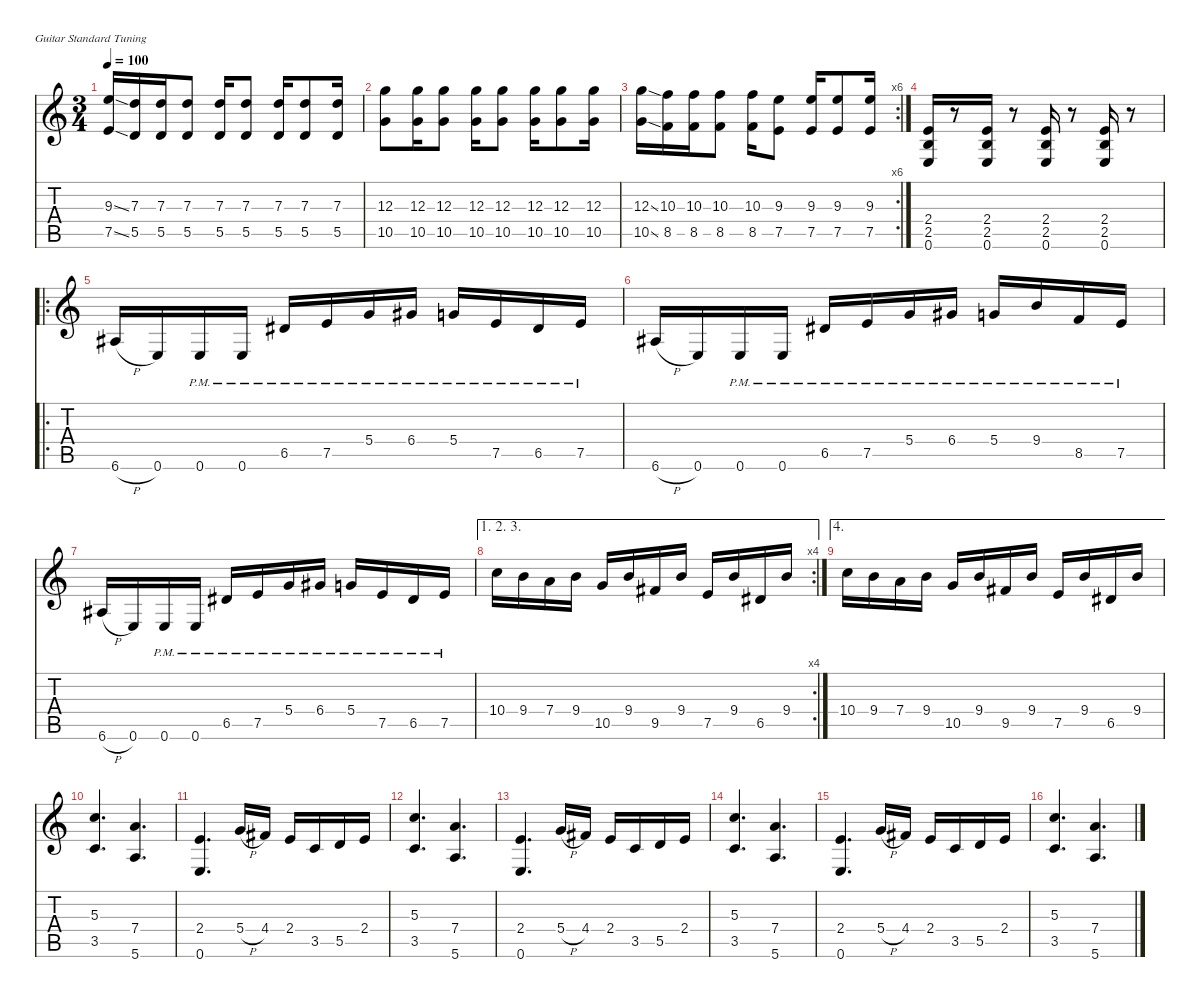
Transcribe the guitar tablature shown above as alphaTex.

\defaultSystemsLayout 4
\hideDynamics
\bracketExtendMode nobrackets
\singleTrackTrackNamePolicy hidden
\multiTrackTrackNamePolicy hidden
\firstSystemTrackNameMode fullname
\firstSystemTrackNameOrientation horizontal
\otherSystemsTrackNameOrientation horizontal
\track ("Guitar" "dist.guit.") {instrument distortionguitar}
\staff {score tabs}
\tuning (E4 B3 G3 D3 A2 E2)
\ts (3 4)
\tempo 100
\clef g2
\ks c
(9.3{ss} 7.5{ss}).16{dy f beam Up} (7.3 5.5).16{beam Up} (7.3 5.5).16{beam Up} (7.3 5.5).8{beam Up} (7.3 5.5).16{beam Up} (7.3 5.5).8{beam Up} (7.3 5.5).16{beam Up} (7.3 5.5).8{beam Up} (7.3 5.5).16{beam Up} |
(12.3 10.5).8{beam Down} (12.3 10.5).16{beam Down} (12.3 10.5).8{beam Down} (12.3 10.5).16{beam Down} (12.3 10.5).8{beam Down} (12.3 10.5).16{beam Down} (12.3 10.5).8{beam Down} (12.3 10.5).16{beam Down} |
\rc 6
(12.3{ss} 10.5{ss}).16{beam Down} (10.3 8.5).16{beam Down} (10.3 8.5).16{beam Down} (10.3 8.5).8{beam Down} (10.3 8.5).16{beam Down} (9.3 7.5).8{beam Down} (9.3 7.5).16{beam Up} (9.3 7.5).8{beam Up} (9.3 7.5).16{beam Up} |
(2.4 2.5 0.6).16{dy mp beam Up} r.8{beam Up} (2.4 2.5 0.6).16{beam Up} r.8{beam Up} (2.4 2.5 0.6).16{beam Up} r.8{beam Up} (2.4 2.5 0.6).16{beam Up} r.8{beam Up} |
\ro
6.6{h acc #}.16{dy f beam Up} 0.6.16{beam Up} 0.6{pm}.16{beam Up} 0.6{pm}.16{beam Up} 6.5{pm acc #}.16{beam Up} 7.5{pm}.16{beam Up} 5.4{pm}.16{beam Up} 6.4{pm acc #}.16{beam Up} 5.4{pm}.16{beam Up} 7.5{pm}.16{beam Up} 6.5{pm acc #}.16{beam Up} 7.5{pm}.16{beam Up} |
6.6{h acc #}.16{beam Up} 0.6.16{beam Up} 0.6{pm}.16{beam Up} 0.6{pm}.16{beam Up} 6.5{pm acc #}.16{beam Up} 7.5{pm}.16{beam Up} 5.4{pm}.16{beam Up} 6.4{pm acc #}.16{beam Up} 5.4{pm}.16{beam Up} 9.4{pm}.16{beam Up} 8.5{pm}.16{beam Up} 7.5{pm}.16{beam Up} |
6.6{h acc #}.16{beam Up} 0.6.16{beam Up} 0.6{pm}.16{beam Up} 0.6{pm}.16{beam Up} 6.5{pm acc #}.16{beam Up} 7.5{pm}.16{beam Up} 5.4{pm}.16{beam Up} 6.4{pm acc #}.16{beam Up} 5.4{pm}.16{beam Up} 7.5{pm}.16{beam Up} 6.5{pm acc #}.16{beam Up} 7.5{pm}.16{beam Up} |
\ae (1 2 3)
\rc 4
10.4.16{beam Down} 9.4.16{beam Down} 7.4.16{beam Down} 9.4.16{beam Down} 10.5.16{beam Up} 9.4.16{dy mf beam Up} 9.5{acc #}.16{dy f beam Up} 9.4.16{dy mf beam Up} 7.5.16{dy f beam Up} 9.4.16{dy mf beam Up} 6.5{acc #}.16{dy f beam Up} 9.4.16{dy mf beam Up} |
\ae 4
10.4.16{dy f beam Down} 9.4.16{beam Down} 7.4.16{beam Down} 9.4.16{beam Down} 10.5.16{beam Up} 9.4.16{dy mf beam Up} 9.5{acc #}.16{dy f beam Up} 9.4.16{dy mf beam Up} 7.5.16{dy f beam Up} 9.4.16{dy mf beam Up} 6.5{acc #}.16{dy f beam Up} 9.4.16{dy mf beam Up} |
(5.3 3.5).4{d beam Up} (7.4 5.6).4{d beam Up} |
(2.4 0.6).4{d beam Up} 5.4{h}.16{dy f beam Up} 4.4{acc #}.16{beam Up} 2.4.16{beam Up} 3.5.16{beam Up} 5.5.16{beam Up} 2.4.16{beam Up} |
(5.3 3.5).4{d dy mf beam Up} (7.4 5.6).4{d beam Up} |
(2.4 0.6).4{d beam Up} 5.4{h}.16{dy f beam Up} 4.4{acc #}.16{beam Up} 2.4.16{beam Up} 3.5.16{beam Up} 5.5.16{beam Up} 2.4.16{beam Up} |
(5.3 3.5).4{d dy mf beam Up} (7.4 5.6).4{d beam Up} |
(2.4 0.6).4{d beam Up} 5.4{h}.16{dy f beam Up} 4.4{acc #}.16{beam Up} 2.4.16{beam Up} 3.5.16{beam Up} 5.5.16{beam Up} 2.4.16{beam Up} |
(5.3 3.5).4{d dy mf beam Up} (7.4 5.6).4{d beam Up}
